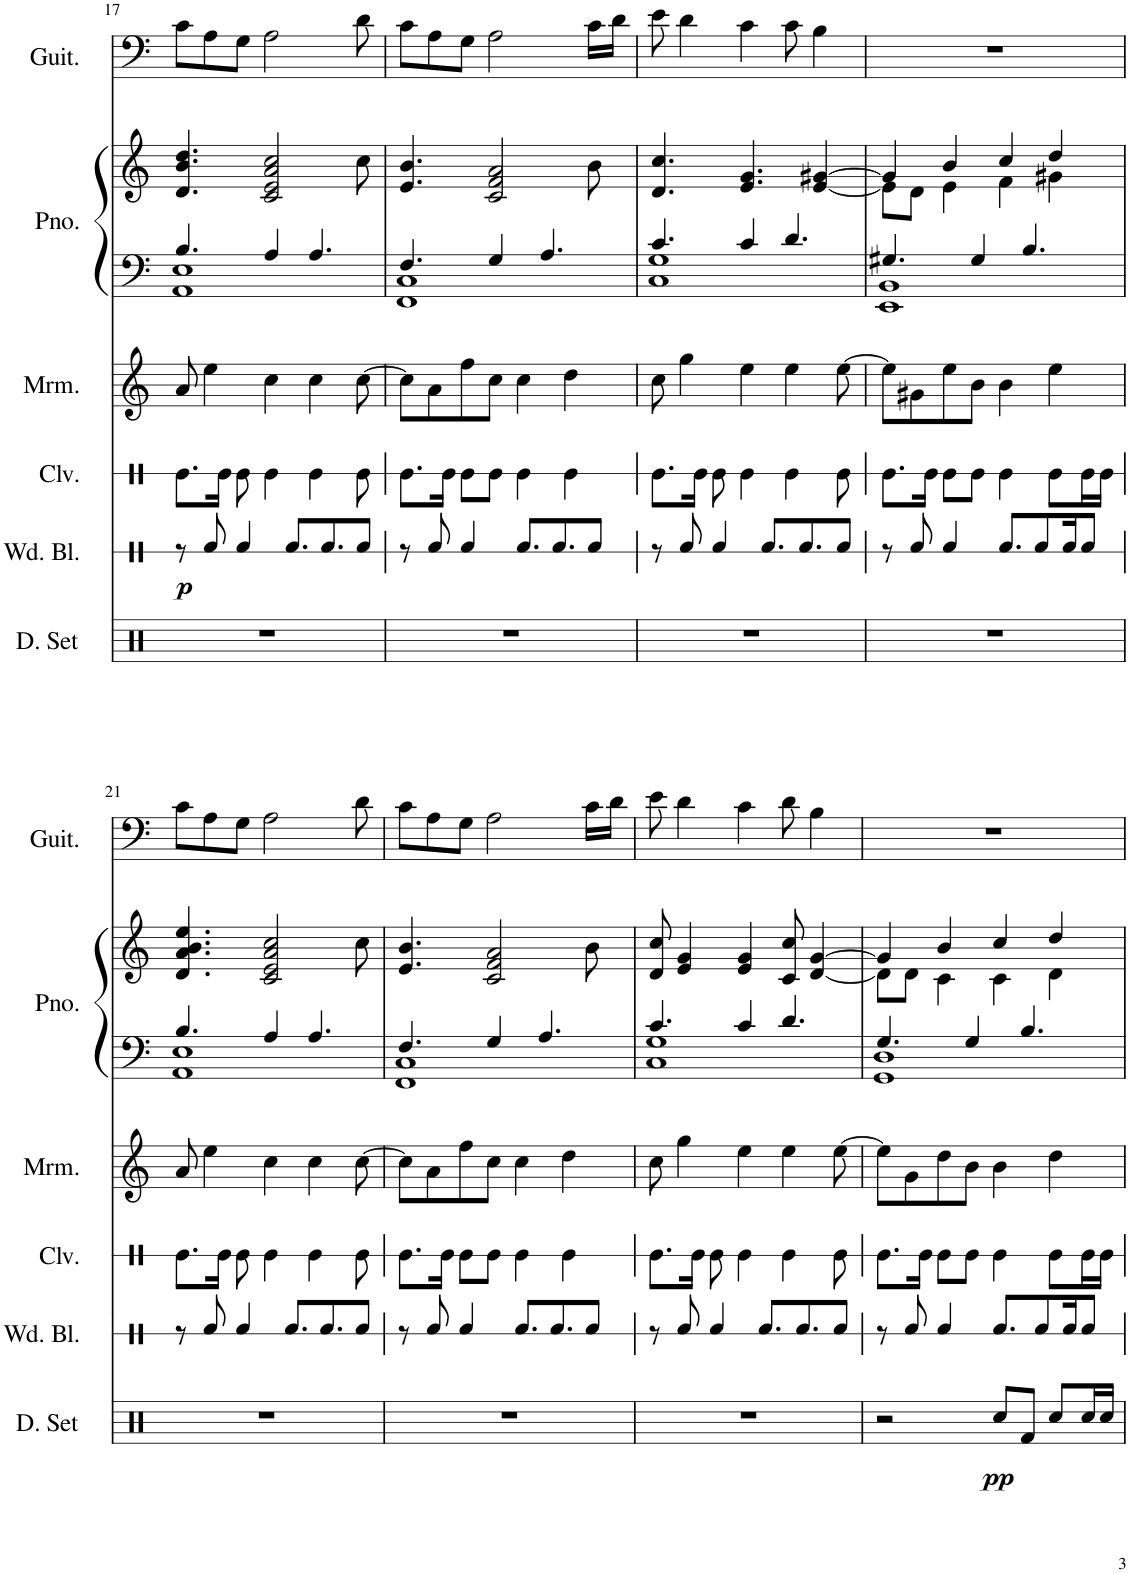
**kern	**dynam	**kern	**dynam	**kern	**kern	**kern	**kern	**kern
*part6	*part6	*part5	*part5	*part4	*part3	*part2	*part2	*part1
*staff7	*staff7	*staff6	*staff6	*staff5	*staff4	*staff3	*staff2	*staff1
*I"Drumset	*	*I"Wood Blocks	*	*I"Claves	*I"Marimba	*I"Piano	*	*I"Acoustic Guitar
*I'D. Set	*	*I'Wd. Bl.	*	*I'Clv.	*I'Mrm.	*I'Pno.	*	*I'Guit.
!!LO:PB:g=z
*clefX	*	*clefX	*	*clefX	*clefG2	*clefF4	*clefG2	*clefF4
*k[]	*	*k[]	*	*k[]	*k[]	*k[]	*k[]	*k[]
*M4/4	*	*M4/4	*	*M4/4	*M4/4	*M4/4	*M4/4	*M4/4
=17	=17	=17	=17	=17	=17	=17	=17	=17
*	*	*	*	*	*	*^	*	*
!	!	!	!LO:DY:b	!	!	!	!	!	!
1r	.	8r	p	8.Re\L	8a/	4.B/	1AA 1E	4.d/ 4.b/ 4.dd/	8c\L
.	.	8Rf/	.	.	4ee\	.	.	.	8A\
.	.	.	.	16Re\Jk	.	.	.	.	.
.	.	4Rf/	.	8Re\	.	.	.	.	8G\J
.	.	.	.	4Re\	4cc\	4A/	.	2c/ 2e/ 2a/ 2cc/	2A\
.	.	8.Rf/L	.	.	.	.	.	.	.
.	.	.	.	4Re\	4cc\	4.A/	.	.	.
.	.	8.Rf/	.	.	.	.	.	.	.
.	.	8Rf/J	.	8Re\	[8cc\	.	.	8cc\	8d\
=18	=18	=18	=18	=18	=18	=18	=18	=18	=18
1r	.	8r	.	8.Re\L	8cc\L]	4.F/	1FF 1C	4.e/ 4.b/	8c\L
.	.	8Rf/	.	.	8a\	.	.	.	8A\
.	.	.	.	16Re\Jk	.	.	.	.	.
.	.	4Rf/	.	8Re\L	8ff\	.	.	.	8G\J
.	.	.	.	8Re\J	8cc\J	4G/	.	2c/ 2f/ 2a/	2A\
.	.	8.Rf/L	.	4Re\	4cc\	.	.	.	.
.	.	.	.	.	.	4.A/	.	.	.
.	.	8.Rf/	.	.	.	.	.	.	.
.	.	.	.	4Re\	4dd\	.	.	.	.
.	.	8Rf/J	.	.	.	.	.	8b\	16c\LL
.	.	.	.	.	.	.	.	.	16d\JJ
=19	=19	=19	=19	=19	=19	=19	=19	=19	=19
1r	.	8r	.	8.Re\L	8cc\	4.c/	1C 1G	4.d/ 4.cc/	8e\
.	.	8Rf/	.	.	4gg\	.	.	.	4d\
.	.	.	.	16Re\Jk	.	.	.	.	.
.	.	4Rf/	.	8Re\	.	.	.	.	.
.	.	.	.	4Re\	4ee\	4c/	.	4.e/ 4.g/	4c\
.	.	8.Rf/L	.	.	.	.	.	.	.
.	.	.	.	4Re\	4ee\	4.d/	.	.	8c\
.	.	8.Rf/	.	.	.	.	.	.	.
.	.	.	.	.	.	.	.	[4e/ [4g#X/	4B\
.	.	8Rf/J	.	8Re\	[8ee\	.	.	.	.
=20	=20	=20	=20	=20	=20	=20	=20	=20	=20
*	*	*	*	*	*	*	*	*^	*
1r	.	8r	.	8.Re\L	8ee\L]	4.G#X/	1EE 1BB	4g#/]	8e\L]	1r
.	.	8Rf/	.	.	8g#X\	.	.	.	8d\J	.
.	.	.	.	16Re\Jk	.	.	.	.	.	.
.	.	4Rf/	.	8Re\L	8ee\	.	.	4b/	4e\	.
.	.	.	.	8Re\J	8b\J	4G#/	.	.	.	.
.	.	8.Rf/L	.	4Re\	4b\	.	.	4cc/	4f\	.
.	.	.	.	.	.	4.B/	.	.	.	.
.	.	8Rf/	.	.	.	.	.	.	.	.
.	.	.	.	8Re\L	4ee\	.	.	4dd/	4g#X\	.
.	.	16Rf/K	.	.	.	.	.	.	.	.
.	.	8Rf/J	.	16Re\L	.	.	.	.	.	.
.	.	.	.	16Re\JJ	.	.	.	.	.	.
*	*	*	*	*	*	*	*	*v	*v	*
!!LO:LB:g=z
=21	=21	=21	=21	=21	=21	=21	=21	=21	=21
1r	.	8r	.	8.Re\L	8a/	4.B/	1AA 1E	4.d/ 4.a/ 4.b/ 4.ee/	8c\L
.	.	8Rf/	.	.	4ee\	.	.	.	8A\
.	.	.	.	16Re\Jk	.	.	.	.	.
.	.	4Rf/	.	8Re\	.	.	.	.	8G\J
.	.	.	.	4Re\	4cc\	4A/	.	2c/ 2e/ 2a/ 2cc/	2A\
.	.	8.Rf/L	.	.	.	.	.	.	.
.	.	.	.	4Re\	4cc\	4.A/	.	.	.
.	.	8.Rf/	.	.	.	.	.	.	.
.	.	8Rf/J	.	8Re\	[8cc\	.	.	8cc\	8d\
=22	=22	=22	=22	=22	=22	=22	=22	=22	=22
1r	.	8r	.	8.Re\L	8cc\L]	4.F/	1FF 1C	4.e/ 4.b/	8c\L
.	.	8Rf/	.	.	8a\	.	.	.	8A\
.	.	.	.	16Re\Jk	.	.	.	.	.
.	.	4Rf/	.	8Re\L	8ff\	.	.	.	8G\J
.	.	.	.	8Re\J	8cc\J	4G/	.	2c/ 2f/ 2a/	2A\
.	.	8.Rf/L	.	4Re\	4cc\	.	.	.	.
.	.	.	.	.	.	4.A/	.	.	.
.	.	8.Rf/	.	.	.	.	.	.	.
.	.	.	.	4Re\	4dd\	.	.	.	.
.	.	8Rf/J	.	.	.	.	.	8b\	16c\LL
.	.	.	.	.	.	.	.	.	16d\JJ
=23	=23	=23	=23	=23	=23	=23	=23	=23	=23
1r	.	8r	.	8.Re\L	8cc\	4.c/	1C 1G	8d/ 8cc/	8e\
.	.	8Rf/	.	.	4gg\	.	.	4e/ 4g/	4d\
.	.	.	.	16Re\Jk	.	.	.	.	.
.	.	4Rf/	.	8Re\	.	.	.	.	.
.	.	.	.	4Re\	4ee\	4c/	.	4e/ 4g/	4c\
.	.	8.Rf/L	.	.	.	.	.	.	.
.	.	.	.	4Re\	4ee\	4.d/	.	8c/ 8cc/	8d\
.	.	8.Rf/	.	.	.	.	.	.	.
.	.	.	.	.	.	.	.	[4d/ [4g/	4B\
.	.	8Rf/J	.	8Re\	[8ee\	.	.	.	.
=24	=24	=24	=24	=24	=24	=24	=24	=24	=24
*	*	*	*	*	*	*	*	*^	*
2r	.	8r	.	8.Re\L	8ee\L]	4.G/	1GG 1D	4g/]	8d\L]	1r
.	.	8Rf/	.	.	8g\	.	.	.	8d\J	.
.	.	.	.	16Re\Jk	.	.	.	.	.	.
.	.	4Rf/	.	8Re\L	8dd\	.	.	4b/	4c\	.
.	.	.	.	8Re\J	8b\J	4G/	.	.	.	.
!	!LO:DY:b	!	!	!	!	!	!	!	!	!
8Rcc/L	pp	8.Rf/L	.	4Re\	4b\	.	.	4cc/	4c\	.
8Rf/J	.	.	.	.	.	4.B/	.	.	.	.
.	.	8Rf/	.	.	.	.	.	.	.	.
8Rcc/L	.	.	.	8Re\L	4dd\	.	.	4dd/	4d\	.
.	.	16Rf/K	.	.	.	.	.	.	.	.
16Rcc/L	.	8Rf/J	.	16Re\L	.	.	.	.	.	.
16Rcc/JJ	.	.	.	16Re\JJ	.	.	.	.	.	.
*	*	*	*	*	*	*v	*v	*	*	*
*	*	*	*	*	*	*	*v	*v	*
=	=	=	=	=	=	=	=	=
*-	*-	*-	*-	*-	*-	*-	*-	*-
